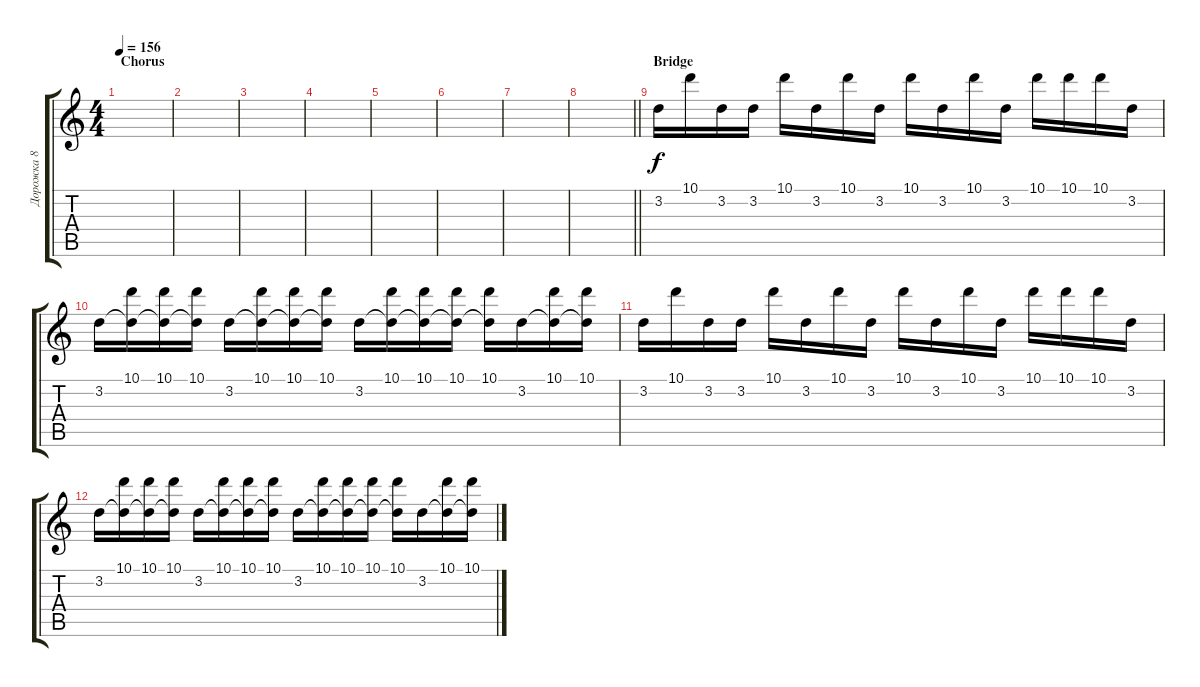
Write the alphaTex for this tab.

\track ("Дорожка 8" "Дорожка 8") {instrument overdrivenguitar}
\staff {score tabs}
\tuning (E4 B3 G3 D3 A2 E2) {hide}
\ts (4 4)
\section ("" "Chorus")
\tempo 156
\clef g2
\ks c
|
|
|
|
|
|
|
\barLineRight lightlight
|
\section ("" "Bridge")
3.2.16{volume 10 instrument overdrivenguitar} 10.1.16 3.2.16 3.2.16 10.1.16 3.2.16 10.1.16 3.2.16 10.1.16 3.2.16 10.1.16 3.2.16 10.1.16 10.1.16 10.1.16 3.2.16 |
3.2.16 (10.1 3.2{t}).16 (10.1 3.2{t}).16 (10.1 3.2{t}).16 3.2.16 (10.1 3.2{t}).16 (10.1 3.2{t}).16 (10.1 3.2{t}).16 3.2.16 (10.1 3.2{t}).16 (10.1 3.2{t}).16 (10.1 3.2{t}).16 (10.1 3.2{t}).16 3.2.16 (10.1 3.2{t}).16 (10.1 3.2{t}).16 |
3.2.16{volume 10 instrument overdrivenguitar} 10.1.16 3.2.16 3.2.16 10.1.16 3.2.16 10.1.16 3.2.16 10.1.16 3.2.16 10.1.16 3.2.16 10.1.16 10.1.16 10.1.16 3.2.16 |
3.2.16 (10.1 3.2{t}).16 (10.1 3.2{t}).16 (10.1 3.2{t}).16 3.2.16 (10.1 3.2{t}).16 (10.1 3.2{t}).16 (10.1 3.2{t}).16 3.2.16 (10.1 3.2{t}).16 (10.1 3.2{t}).16 (10.1 3.2{t}).16 (10.1 3.2{t}).16 3.2.16 (10.1 3.2{t}).16 (10.1 3.2{t}).16
